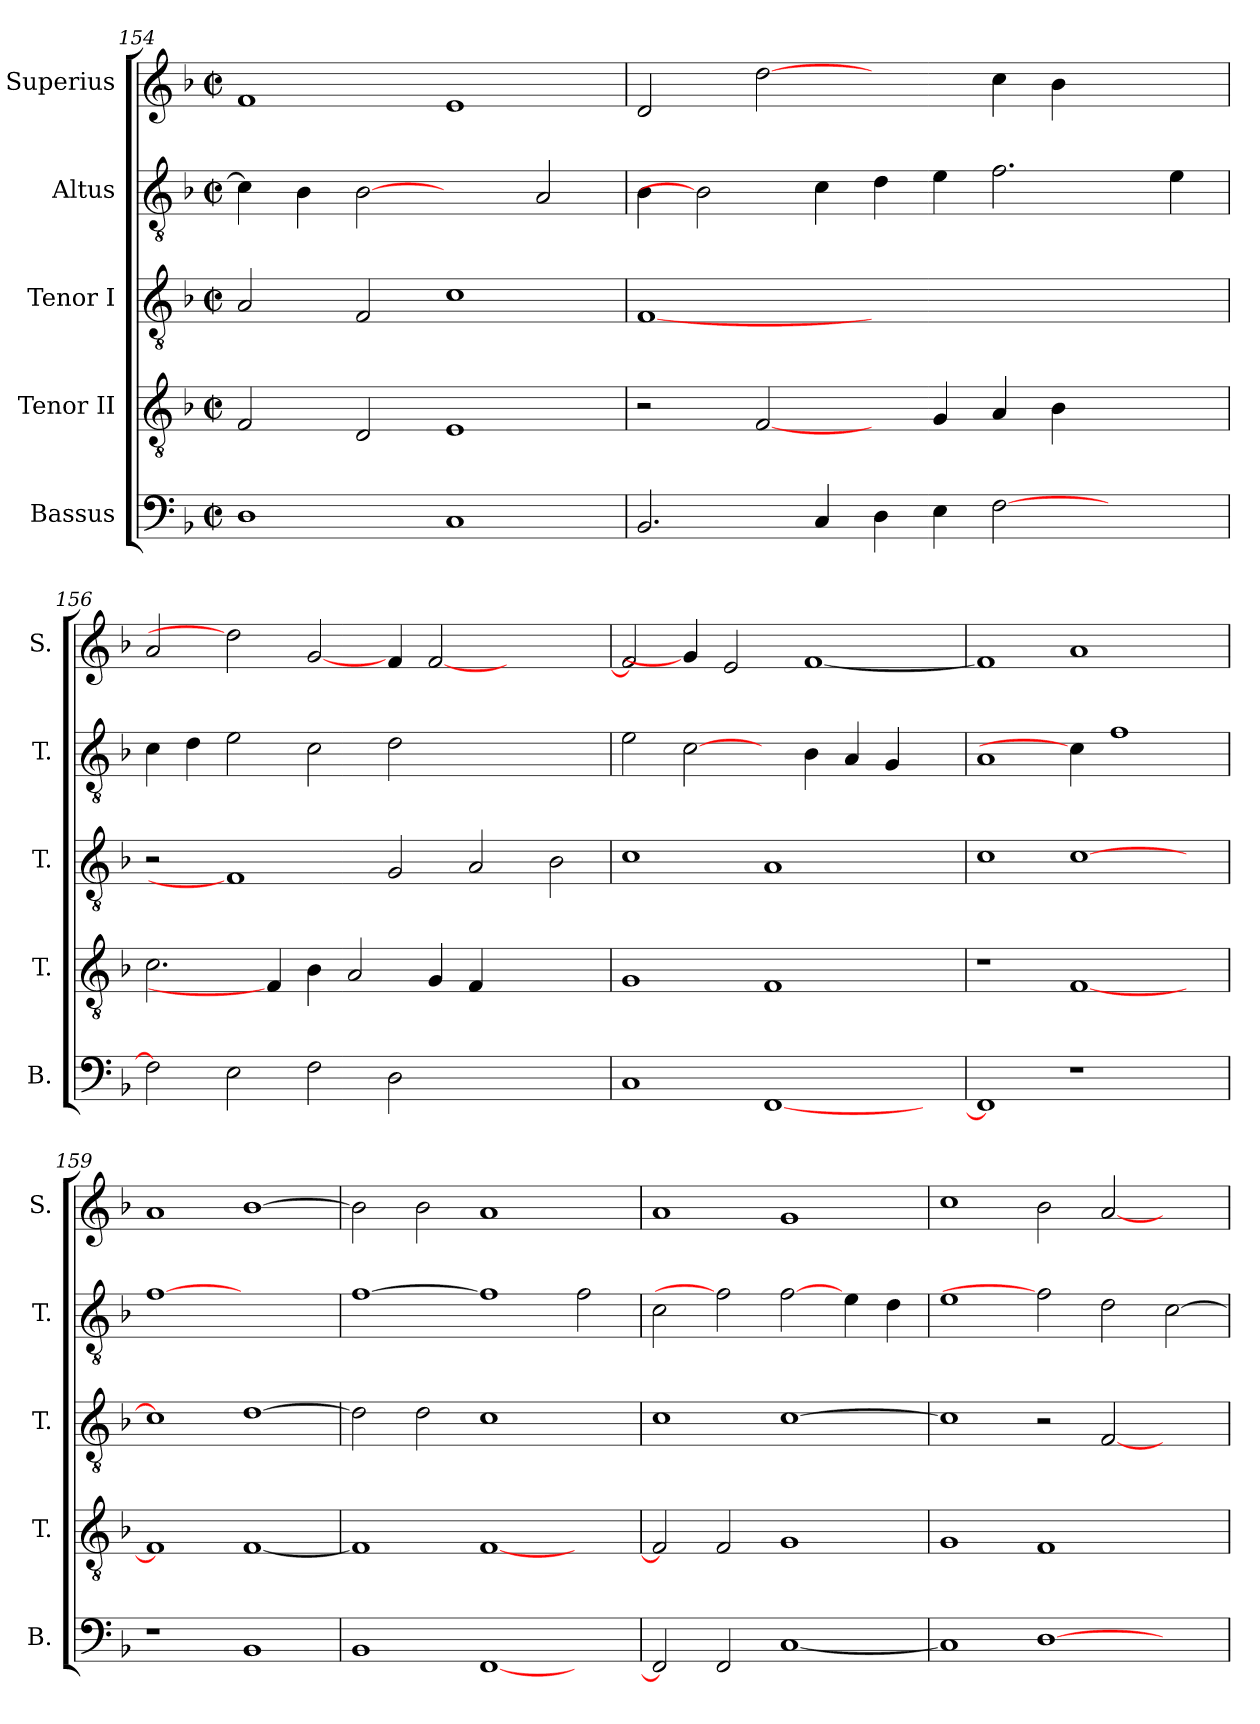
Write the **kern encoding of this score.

**kern	**kern	**kern	**kern	**kern
*part5	*part4	*part3	*part2	*part1
*staff5	*staff4	*staff3	*staff2	*staff1
*I"Bassus	*I"Tenor II	*I"Tenor I	*I"Altus	*I"Superius
*I'B.	*I'T.	*I'T.	*I'T.	*I'S.
*clefF4	*clefGv2	*clefGv2	*clefGv2	*clefG2
*	*ITrd7c12	*ITrd7c12	*ITrd7c12	*
*k[b-]	*k[b-]	*k[b-]	*k[b-]	*k[b-]
*F:	*F:	*F:	*F:	*F:
*M2/2	*M2/2	*M2/2	*M2/2	*M2/2
*met(c|)	*met(c|)	*met(c|)	*met(c|)	*met(c|)
=154	=154	=154	=154	=154
1Di	2FFi/	2AAi/	4Ci\]	1fi
.	.	.	4BB-i\	.
.	2DDi/	2FFi/	[2BB-i	.
1Ci	1EEi	1Ci	2ryy	1ei
.	.	.	2AAi/	.
!!LO:LB:g=z
=155	=155	=155	=155	=155
2.BB-i/	2r	[1FFi	4BB-i\	2di/
.	.	.	2BB-i]	.
.	[2FFi/	.	.	[2ddi
4Ci/	.	.	4Ci\	.
4Di\	4ryy	1.ryy	4Di\	2ryy
4Ei\	4GGi/	.	4Ei\	.
[>2Fi\	4AAi/	.	2.Fi\	4cci\
.	4BB-i\	.	.	4b-i\
2ryy	2ryy	.	.	2ryy
.	.	.	4Ei\	.
=156	=156	=156	=156	=156
2Fi\]	2.Ci\	2r	4Ci\	2ai/
.	.	.	4Di\	.
2Ei\	.	1FFi]	2Ei\	2ddi]
.	4FFi/]	.	.	.
2Fi\	4BB-i\	.	2Ci\	[2gi/
.	2AAi/	.	.	.
2Di\	.	2GGi/	2Di\	4fi/
.	4GGi/	.	.	[<2fi/
1ryy	4FFi/	2AAi/	1ryy	.
.	2.ryy	.	.	2.ryy
.	.	2BB-i\	.	.
=157	=157	=157	=157	=157
1Ci	1GGi	1Ci	2Ei\	2fi/]
.	.	.	[2Ci\	4gi/]
.	.	.	.	2ei/
[<1FFi	1FFi	1AAi	4ryy	.
.	.	.	4BB-i\	[<1fi
.	.	.	4AAi/	.
.	.	.	4GGi/	.
4ryy	4ryy	4ryy	4ryy	.
=158	=158	=158	=158	=158
1FFi]	1r	1Ci	1AAi	1fi]
1r	[<1FFi	[>1Ci	4Ci\]	1ai
.	.	.	1Fi	.
4ryy	4ryy	4ryy	.	4ryy
=159	=159	=159	=159	=159
1r	1FFi]	1Ci]	[1Fi	1ai
1BB-i	[<1FFi	[>1Di	1ryy	[>1b-i
!!LO:PB:g=z
=160	=160	=160	=160	=160
1BB-i	1FFi]	2Di\]	[1Fi	2b-i\]
.	.	2Di\	.	2b-i\
[<1FFi	[<1FFi	1Ci	1Fi]	1ai
2ryy	2ryy	2ryy	2Fi\	2ryy
=161	=161	=161	=161	=161
2FFi/]	2FFi/]	1Ci	2Ci\	1ai
2FFi/	2FFi/	.	2Fi]	.
[<1Ci	1GGi	[>1Ci	[2Fi	1gi
.	.	.	4Ei\	.
.	.	.	4Di\	.
=162	=162	=162	=162	=162
1Ci]	1GGi	1Ci]	1Ei	1cci
[>1Di	1FFi	2r	2Fi]	2b-i\
.	.	[<2FFi/	2Di\	[<2ai/
2ryy	2ryy	2ryy	[>2Ci\	2ryy
=	=	=	=	=
*-	*-	*-	*-	*-
